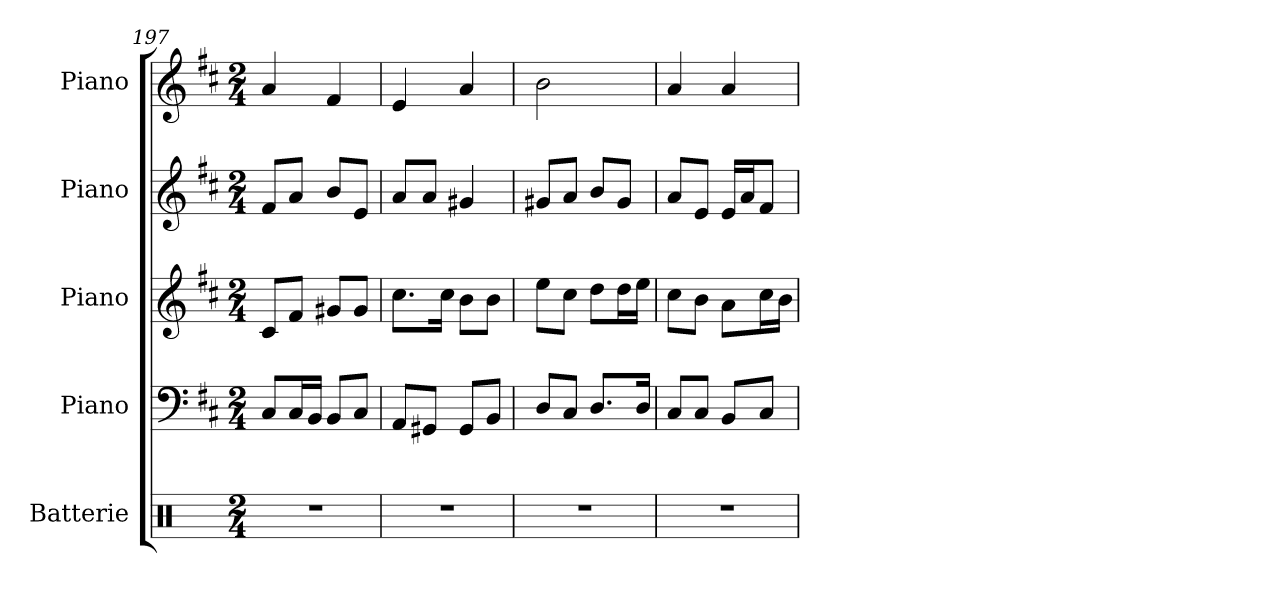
**kern	**kern	**kern	**kern	**kern
*part5	*part4	*part3	*part2	*part1
*staff5	*staff4	*staff3	*staff2	*staff1
*I"Batterie	*I"Piano	*I"Piano	*I"Piano	*I"Piano
*I'Batt.	*I'Pia.	*I'Pia.	*I'Pia.	*I'Pia.
*clefX	*clefF4	*clefG2	*clefG2	*clefG2
*k[]	*k[f#c#]	*k[f#c#]	*k[f#c#]	*k[f#c#]
*M2/4	*M2/4	*M2/4	*M2/4	*M2/4
=197	=197	=197	=197	=197
2r	8C#/L	8c#/L	8f#/L	4a/
.	16C#/L	8f#/J	8a/J	.
.	16BB/JJ	.	.	.
.	8BB/L	8g#X/L	8b/L	4f#/
.	8C#/J	8g#/J	8e/J	.
=198	=198	=198	=198	=198
2r	8AA/L	8.cc#\L	8a/L	4e/
.	8GG#X/J	.	8a/J	.
.	.	16cc#\Jk	.	.
.	8GG#/L	8b\L	4g#X/	4a/
.	8BB/J	8b\J	.	.
=199	=199	=199	=199	=199
2r	8D/L	8ee\L	8g#X/L	2b\
.	8C#/J	8cc#\J	8a/J	.
.	8.D/L	8dd\L	8b/L	.
.	.	16dd\L	8g#/J	.
.	16D/Jk	16ee\JJ	.	.
!!LO:PB:g=z
=200	=200	=200	=200	=200
2r	8C#/L	8cc#\L	8a/L	4a/
.	8C#/J	8b\J	8e/J	.
.	8BB/L	8a\L	16e/LL	4a/
.	.	.	16a/J	.
.	8C#/J	16cc#\L	8f#/J	.
.	.	16b\JJ	.	.
=	=	=	=	=
*-	*-	*-	*-	*-
